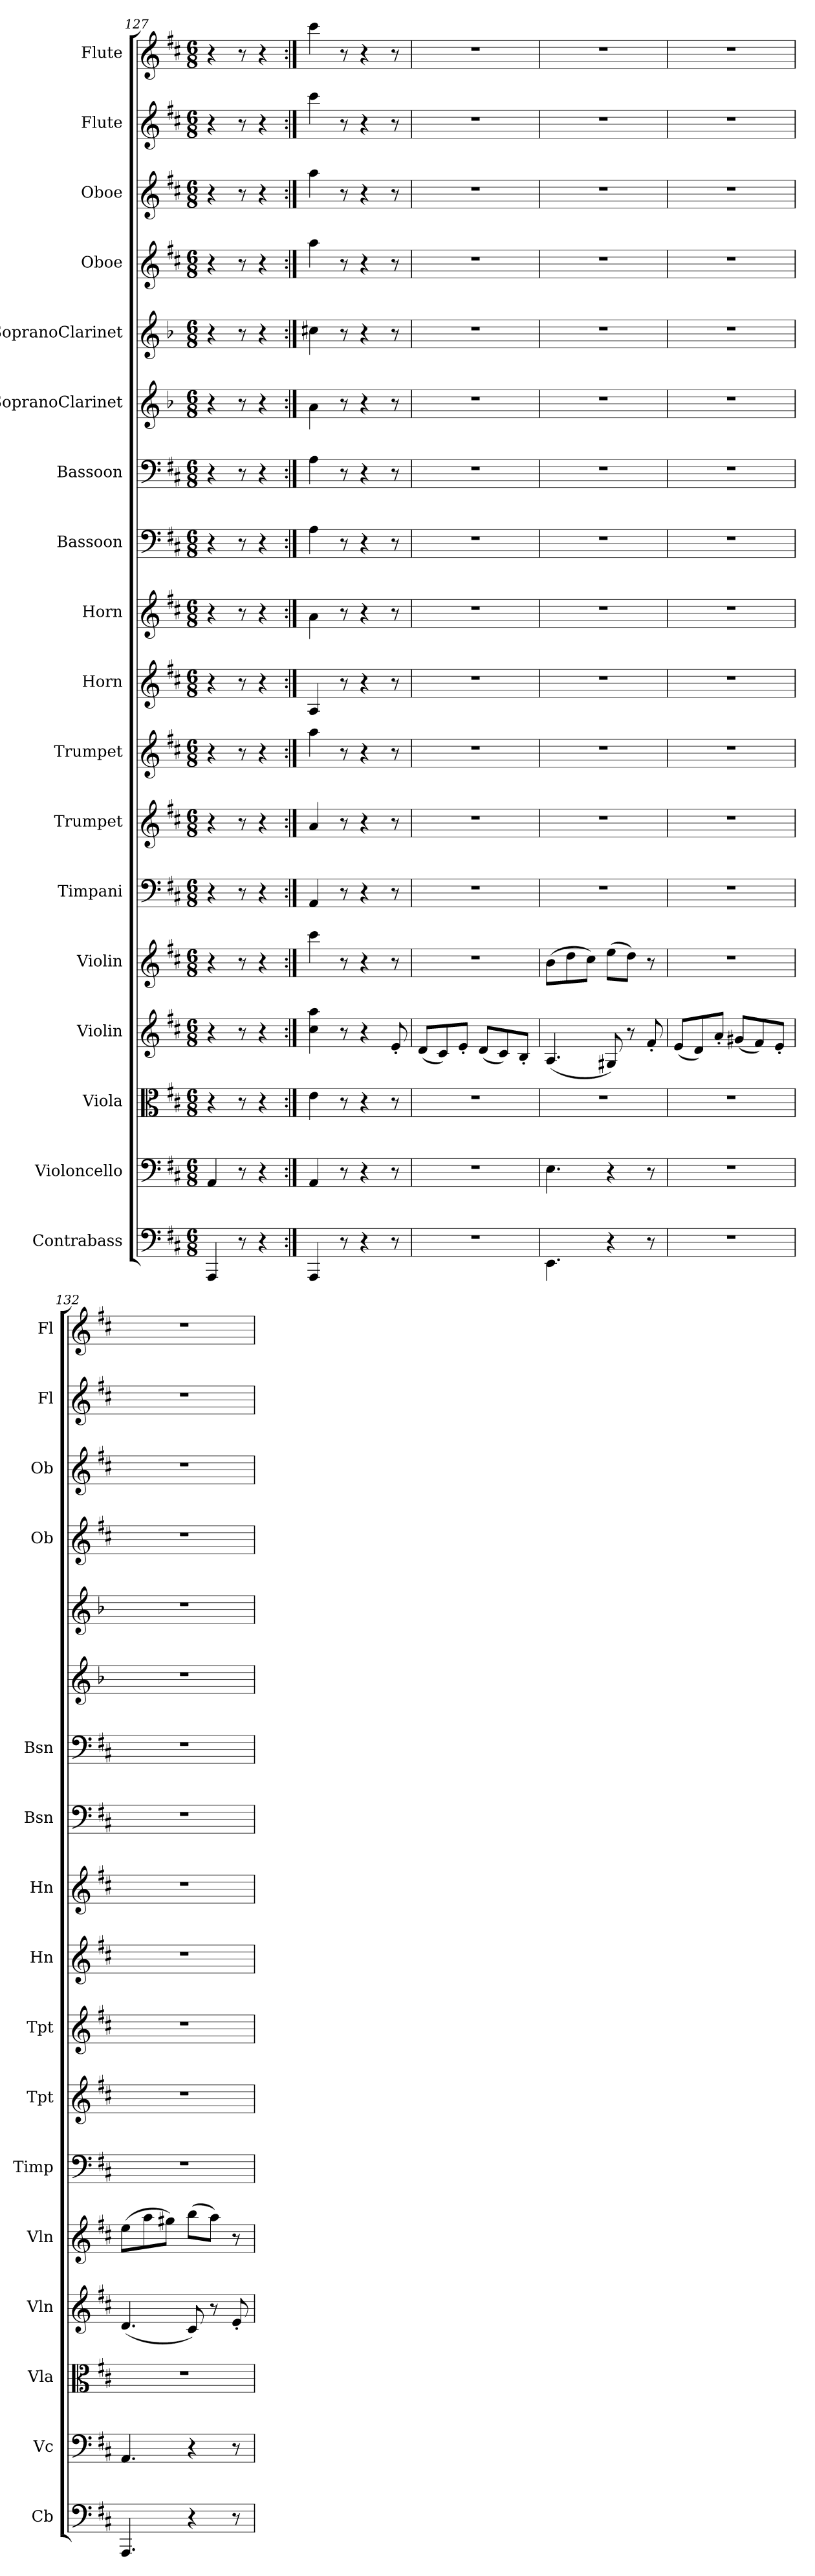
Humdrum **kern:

**kern	**kern	**kern	**kern	**kern	**kern	**kern	**kern	**kern	**kern	**kern	**kern	**kern	**kern	**kern	**kern	**kern	**kern
*part18	*part17	*part16	*part15	*part14	*part13	*part12	*part11	*part10	*part9	*part8	*part7	*part6	*part5	*part4	*part3	*part2	*part1
*staff18	*staff17	*staff16	*staff15	*staff14	*staff13	*staff12	*staff11	*staff10	*staff9	*staff8	*staff7	*staff6	*staff5	*staff4	*staff3	*staff2	*staff1
*I"Contrabass	*I"Violoncello	*I"Viola	*I"Violin	*I"Violin	*I"Timpani	*I"Trumpet	*I"Trumpet	*I"Horn	*I"Horn	*I"Bassoon	*I"Bassoon	*I"SopranoClarinet	*I"SopranoClarinet	*I"Oboe	*I"Oboe	*I"Flute	*I"Flute
*I'Cb	*I'Vc	*I'Vla	*I'Vln	*I'Vln	*I'Timp	*I'Tpt	*I'Tpt	*I'Hn	*I'Hn	*I'Bsn	*I'Bsn	*	*	*I'Ob	*I'Ob	*I'Fl	*I'Fl
*clefF4	*clefF4	*clefC3	*clefG2	*clefG2	*clefF4	*clefG2	*clefG2	*clefG2	*clefG2	*clefF4	*clefF4	*clefG2	*clefG2	*clefG2	*clefG2	*clefG2	*clefG2
*k[f#c#]	*k[f#c#]	*k[f#c#]	*k[f#c#]	*k[f#c#]	*k[f#c#]	*k[f#c#]	*k[f#c#]	*k[f#c#]	*k[f#c#]	*k[f#c#]	*k[f#c#]	*k[b-]	*k[b-]	*k[f#c#]	*k[f#c#]	*k[f#c#]	*k[f#c#]
*M6/8	*M6/8	*M6/8	*M6/8	*M6/8	*M6/8	*M6/8	*M6/8	*M6/8	*M6/8	*M6/8	*M6/8	*M6/8	*M6/8	*M6/8	*M6/8	*M6/8	*M6/8
=127	=127	=127	=127	=127	=127	=127	=127	=127	=127	=127	=127	=127	=127	=127	=127	=127	=127
4AAA/	4AA/	4r	4r	4r	4r	4r	4r	4r	4r	4r	4r	4r	4r	4r	4r	4r	4r
8r	8r	8r	8r	8r	8r	8r	8r	8r	8r	8r	8r	8r	8r	8r	8r	8r	8r
4r	4r	4r	4r	4r	4r	4r	4r	4r	4r	4r	4r	4r	4r	4r	4r	4r	4r
=:|!	=:|!	=:|!	=:|!	=:|!	=:|!	=:|!	=:|!	=:|!	=:|!	=:|!	=:|!	=:|!	=:|!	=:|!	=:|!	=:|!	=:|!
4AAA/	4AA/	4e\	4cc#\ 4aa\	4ccc#\	4AA/	4a/	4aa\	4A/	4a\	4A\	4A\	4a\	4cc#X\	4aa\	4aa\	4ccc#\	4ccc#\
8r	8r	8r	8r	8r	8r	8r	8r	8r	8r	8r	8r	8r	8r	8r	8r	8r	8r
4r	4r	4r	4r	4r	4r	4r	4r	4r	4r	4r	4r	4r	4r	4r	4r	4r	4r
8r	8r	8r	8e'/	8r	8r	8r	8r	8r	8r	8r	8r	8r	8r	8r	8r	8r	8r
=129	=129	=129	=129	=129	=129	=129	=129	=129	=129	=129	=129	=129	=129	=129	=129	=129	=129
2.r	2.r	2.r	(8d/L	2.r	2.r	2.r	2.r	2.r	2.r	2.r	2.r	2.r	2.r	2.r	2.r	2.r	2.r
.	.	.	8c#/)	.	.	.	.	.	.	.	.	.	.	.	.	.	.
.	.	.	8e'/J	.	.	.	.	.	.	.	.	.	.	.	.	.	.
.	.	.	(8d/L	.	.	.	.	.	.	.	.	.	.	.	.	.	.
.	.	.	8c#/)	.	.	.	.	.	.	.	.	.	.	.	.	.	.
.	.	.	8B'/J	.	.	.	.	.	.	.	.	.	.	.	.	.	.
=130	=130	=130	=130	=130	=130	=130	=130	=130	=130	=130	=130	=130	=130	=130	=130	=130	=130
4.EE\	4.E\	2.r	(4.A/	(8b\L	2.r	2.r	2.r	2.r	2.r	2.r	2.r	2.r	2.r	2.r	2.r	2.r	2.r
.	.	.	.	8dd\	.	.	.	.	.	.	.	.	.	.	.	.	.
.	.	.	.	8cc#\J)	.	.	.	.	.	.	.	.	.	.	.	.	.
4r	4r	.	8G#X/)	(8ee\L	.	.	.	.	.	.	.	.	.	.	.	.	.
.	.	.	8r	8dd\J)	.	.	.	.	.	.	.	.	.	.	.	.	.
8r	8r	.	8f#'/	8r	.	.	.	.	.	.	.	.	.	.	.	.	.
=131	=131	=131	=131	=131	=131	=131	=131	=131	=131	=131	=131	=131	=131	=131	=131	=131	=131
2.r	2.r	2.r	(8e/L	2.r	2.r	2.r	2.r	2.r	2.r	2.r	2.r	2.r	2.r	2.r	2.r	2.r	2.r
.	.	.	8d/)	.	.	.	.	.	.	.	.	.	.	.	.	.	.
.	.	.	8a'/J	.	.	.	.	.	.	.	.	.	.	.	.	.	.
.	.	.	(8g#X/L	.	.	.	.	.	.	.	.	.	.	.	.	.	.
.	.	.	8f#/)	.	.	.	.	.	.	.	.	.	.	.	.	.	.
.	.	.	8e'/J	.	.	.	.	.	.	.	.	.	.	.	.	.	.
=132	=132	=132	=132	=132	=132	=132	=132	=132	=132	=132	=132	=132	=132	=132	=132	=132	=132
4.AAA/	4.AA/	2.r	(4.d/	(8ee\L	2.r	2.r	2.r	2.r	2.r	2.r	2.r	2.r	2.r	2.r	2.r	2.r	2.r
.	.	.	.	8aa\	.	.	.	.	.	.	.	.	.	.	.	.	.
.	.	.	.	8gg#X\J)	.	.	.	.	.	.	.	.	.	.	.	.	.
4r	4r	.	8c#/)	(8bb\L	.	.	.	.	.	.	.	.	.	.	.	.	.
.	.	.	8r	8aa\J)	.	.	.	.	.	.	.	.	.	.	.	.	.
8r	8r	.	8e'/	8r	.	.	.	.	.	.	.	.	.	.	.	.	.
=	=	=	=	=	=	=	=	=	=	=	=	=	=	=	=	=	=
*-	*-	*-	*-	*-	*-	*-	*-	*-	*-	*-	*-	*-	*-	*-	*-	*-	*-
